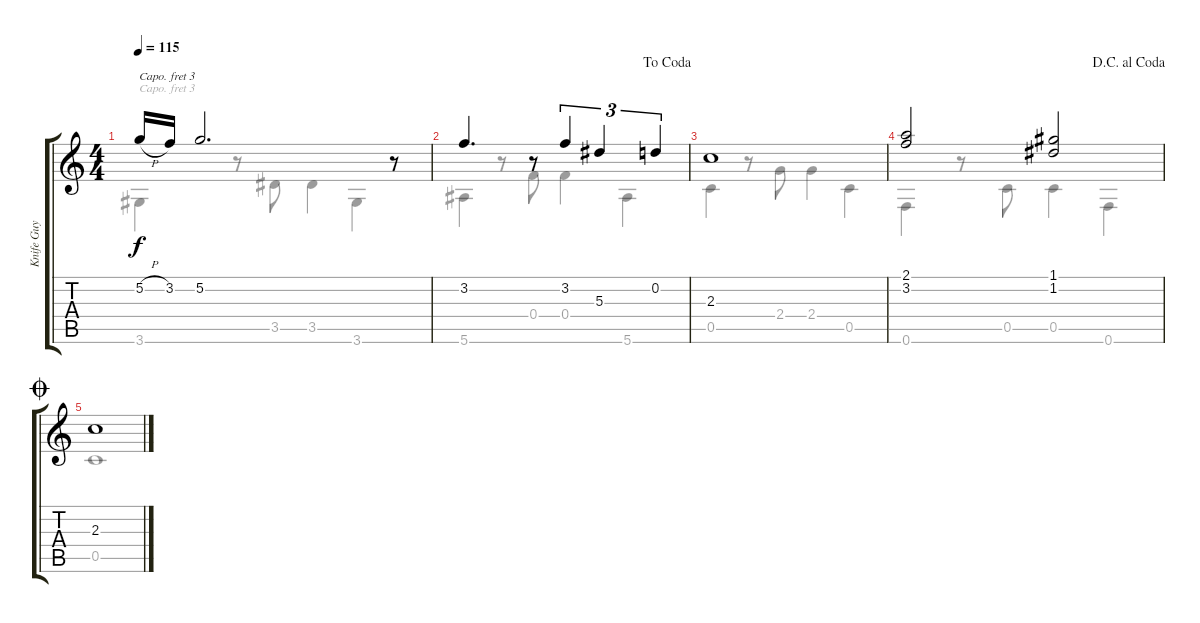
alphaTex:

\track ("Knife Guy" "Knife Guy") {instrument acousticguitarnylon}
\staff {score tabs}
\capo 3
\tuning (E4 B3 G3 D3 A2 D2) {hide}
\voice
\ts (4 4)
\tempo 115
\clef g2
\ks c
5.2{h}.16{dy f} 3.2.16 5.2.2{d} r.8 |
\jump dacoda
3.2.4{d} r.8 3.2.4{tu (3 2)} 5.3.4{tu (3 2)} 0.2.4{tu (3 2)} |
2.3.1 |
\jump dacapoalcoda
(2.1 3.2).2 (1.1 1.2).2 |
\jump coda
2.3.1
\voice
\clef g2
\ottava regular
\simile none
\ks c
3.6.4{dy f} r.8 3.5.8 3.5.4 3.6.4 |
5.6.4 r.8 0.4.8 0.4.4 5.6.4 |
0.5.4 r.8 2.4.8 2.4.4 0.5.4 |
0.6.4 r.8 0.5.8 0.5.4 0.6.4 |
0.5.1
